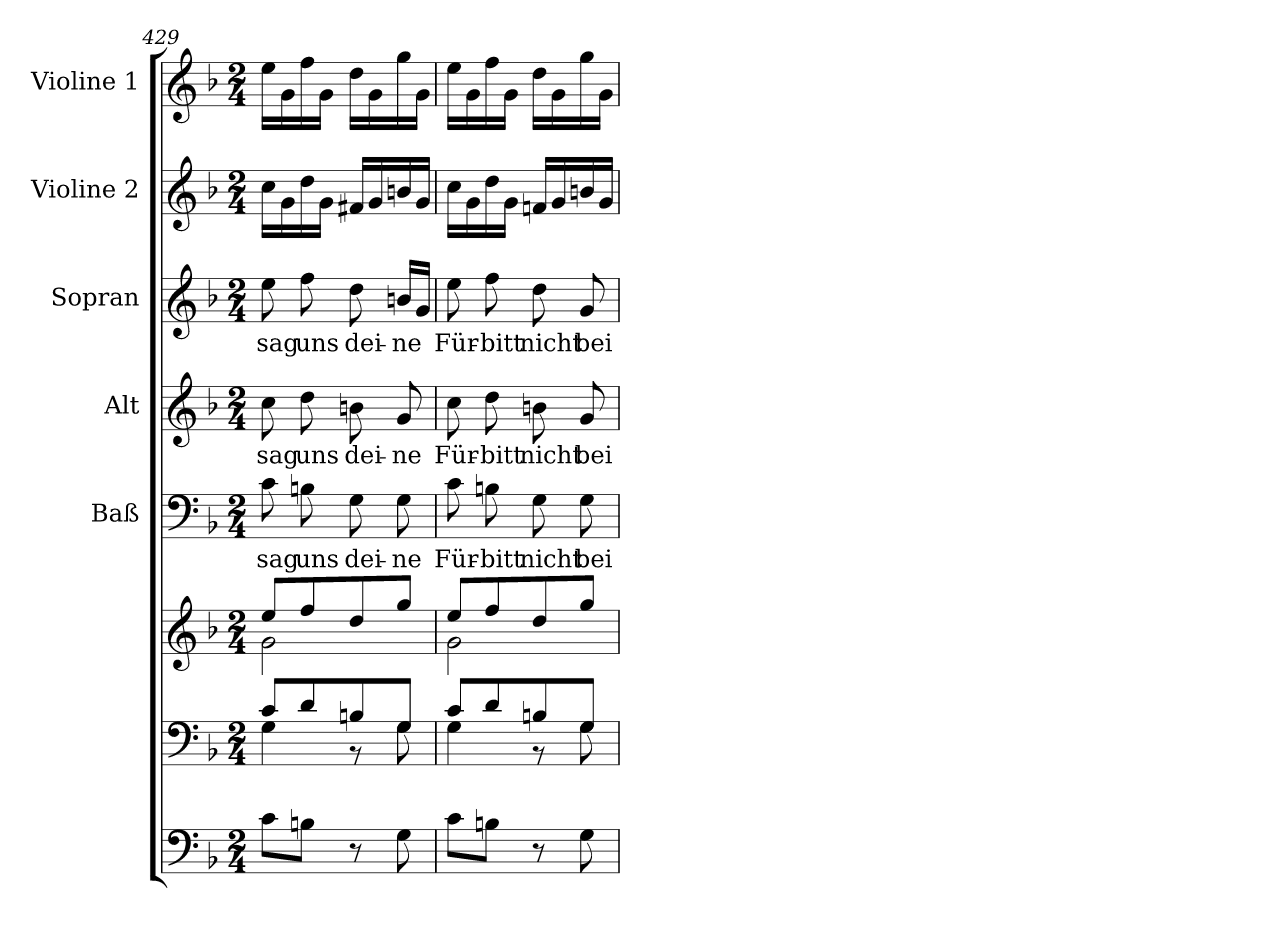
**kern	**kern	**kern	**kern	**text	**kern	**text	**kern	**text	**kern	**kern
*part7	*part6	*part6	*part5	*part5	*part4	*part4	*part3	*part3	*part2	*part1
*staff8	*staff7	*staff6	*staff5	*staff5	*staff4	*staff4	*staff3	*staff3	*staff2	*staff1
*	*	*	*I"Baß	*	*I"Alt	*	*I"Sopran	*	*I"Violine 2	*I"Violine 1
*	*	*	*	*	*	*	*	*	*I'Vln	*I'Vln
*clefF4	*clefF4	*clefG2	*clefF4	*	*clefG2	*	*clefG2	*	*clefG2	*clefG2
*ITrd7c12	*	*	*	*	*	*	*	*	*	*
*k[b-]	*k[b-]	*k[b-]	*k[b-]	*	*k[b-]	*	*k[b-]	*	*k[b-]	*k[b-]
*F:	*F:	*F:	*F:	*	*F:	*	*F:	*	*F:	*F:
*M2/4	*M2/4	*M2/4	*M2/4	*	*M2/4	*	*M2/4	*	*M2/4	*M2/4
=429	=429	=429	=429	=429	=429	=429	=429	=429	=429	=429
*	*^	*^	*	*	*	*	*	*	*	*
!	!	!	!	!	!	!LO:LY:b	!	!LO:LY:b	!	!LO:LY:b	!	!
8C\L	8c/L	4G\	8ee/L	2g\	8c\	-sag	8cc\	-sag	8ee\	-sag	16cc\LL	16ee\LL
.	.	.	.	.	.	.	.	.	.	.	16g\	16g\
!	!	!	!	!	!	!LO:LY:b	!	!LO:LY:b	!	!LO:LY:b	!	!
8BBn\J	8d/	.	8ff/	.	8Bn\	uns	8dd\	uns	8ff\	uns	16dd\	16ff\
.	.	.	.	.	.	.	.	.	.	.	16g\JJ	16g\JJ
!	!	!	!	!	!	!LO:LY:b	!	!LO:LY:b	!	!LO:LY:b	!	!
8r	8Bn/	8r	8dd/	.	8G\	dei-	8bn\	dei-	8dd\	dei-	16f#X/LL	16dd\LL
.	.	.	.	.	.	.	.	.	.	.	16g/	16g\
!	!	!	!	!	!	!LO:LY:b	!	!LO:LY:b	!	!LO:LY:b	!	!
8GG\	8G/J	8G\	8gg/J	.	8G\	-ne	8g/	-ne	16bn/LL	-ne	16bn/	16gg\
.	.	.	.	.	.	.	.	.	16g/JJ	.	16g/JJ	16g\JJ
=430	=430	=430	=430	=430	=430	=430	=430	=430	=430	=430	=430	=430
!	!	!	!	!	!	!LO:LY:b	!	!LO:LY:b	!	!LO:LY:b	!	!
8C\L	8c/L	4G\	8ee/L	2g\	8c\	Für-	8cc\	Für-	8ee\	Für-	16cc\LL	16ee\LL
.	.	.	.	.	.	.	.	.	.	.	16g\	16g\
!	!	!	!	!	!	!LO:LY:b	!	!LO:LY:b	!	!LO:LY:b	!	!
8BBn\J	8d/	.	8ff/	.	8Bn\	-bitt	8dd\	-bitt	8ff\	-bitt	16dd\	16ff\
.	.	.	.	.	.	.	.	.	.	.	16g\JJ	16g\JJ
!	!	!	!	!	!	!LO:LY:b	!	!LO:LY:b	!	!LO:LY:b	!	!
8r	8B/	8r	8dd/	.	8G\	nicht	8bn\	nicht	8dd\	nicht	16fn/LL	16dd\LL
.	.	.	.	.	.	.	.	.	.	.	16g/	16g\
!	!	!	!	!	!	!LO:LY:b	!	!LO:LY:b	!	!LO:LY:b	!	!
8GG\	8G/J	8G\	8gg/J	.	8G\	bei	8g/	bei	8g/	bei	16bn/	16gg\
.	.	.	.	.	.	.	.	.	.	.	16g/JJ	16g\JJ
*	*v	*v	*	*	*	*	*	*	*	*	*	*
*	*	*v	*v	*	*	*	*	*	*	*	*
=	=	=	=	=	=	=	=	=	=	=
*-	*-	*-	*-	*-	*-	*-	*-	*-	*-	*-
